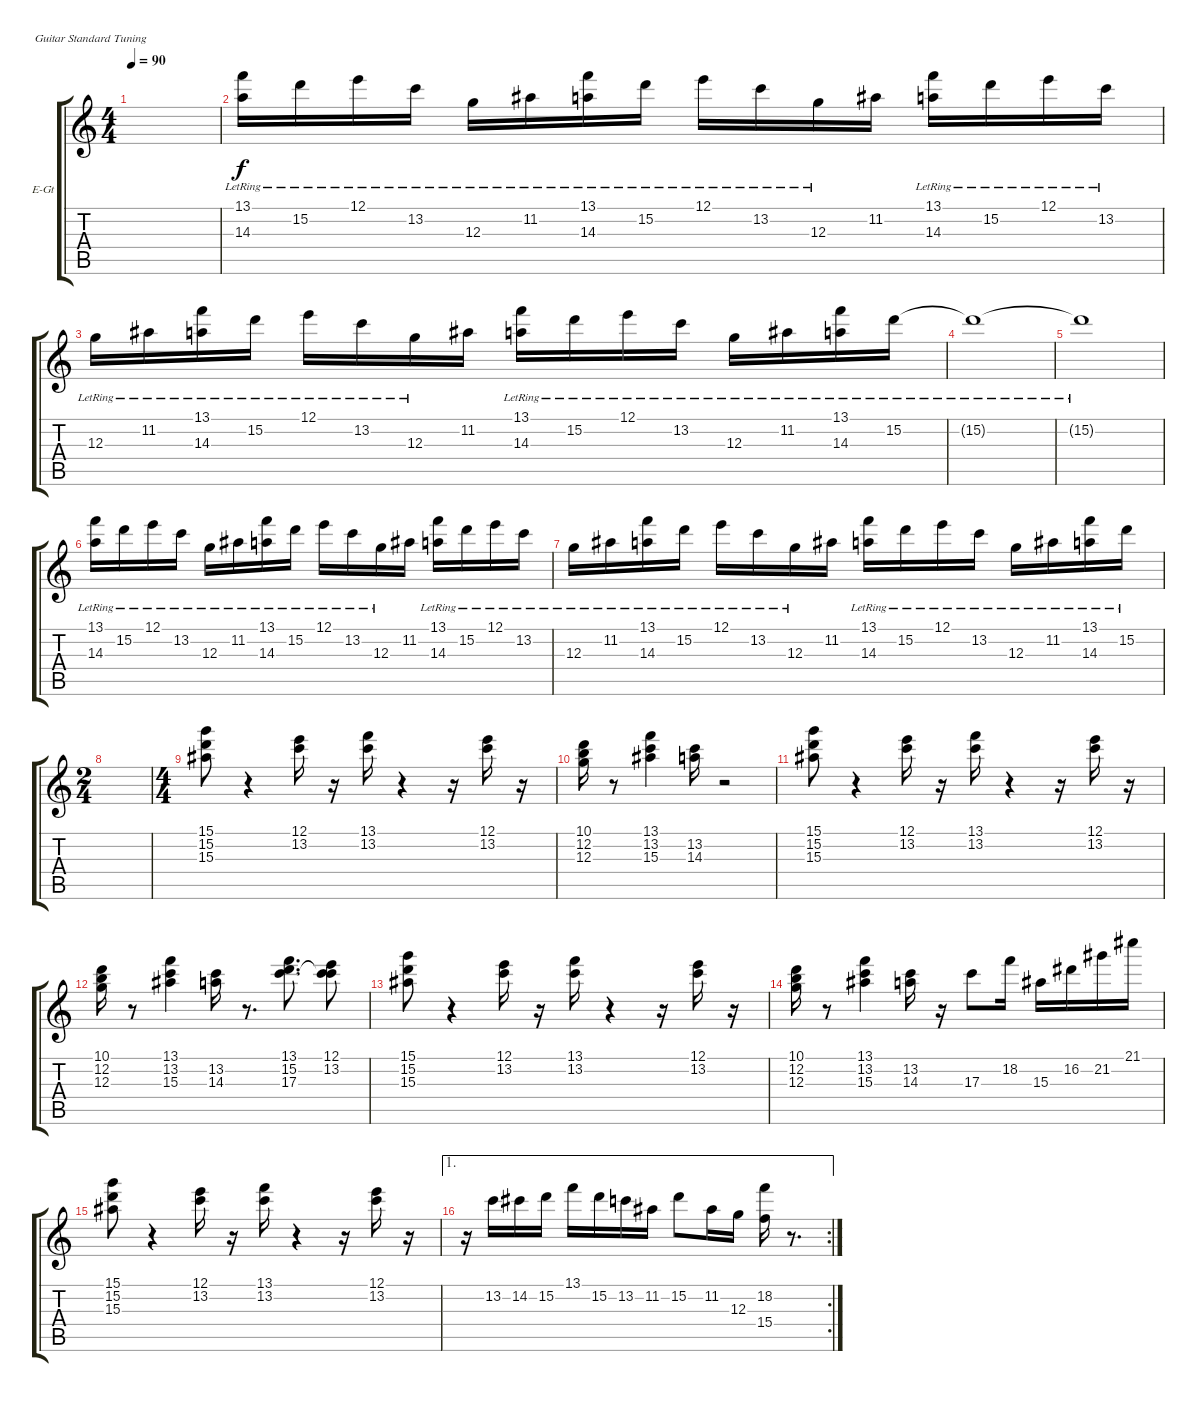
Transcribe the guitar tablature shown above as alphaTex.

\defaultSystemsLayout 4
\bracketExtendMode groupsimilarinstruments
\firstSystemTrackNameOrientation horizontal
\otherSystemsTrackNameOrientation horizontal
\track ("Clavier " "E-Gt") {instrument electricguitarclean}
\staff {score tabs}
\tuning (E4 B3 G3 D3 A2 E2)
\ts (4 4)
\tempo 90
\clef g2
\scale
0.333333
\ks c
|
\scale
0.333333 (13.1{lr} 14.3{lr}).16 15.2{lr}.16 12.1{lr}.16 13.2{lr}.16 12.3{lr}.16 11.2{lr}.16 (13.1{lr} 14.3{lr}).16 15.2{lr}.16 12.1{lr}.16 13.2{lr}.16 12.3{lr}.16 11.2.16 (13.1{lr} 14.3{lr}).16 15.2{lr}.16 12.1{lr}.16 13.2{lr}.16 |
\scale
0.333333 12.3{lr}.16 11.2{lr}.16 (13.1{lr} 14.3{lr}).16 15.2{lr}.16 12.1{lr}.16 13.2{lr}.16 12.3{lr}.16 11.2.16 (13.1{lr} 14.3{lr}).16 15.2{lr}.16 12.1{lr}.16 13.2{lr}.16 12.3{lr}.16 11.2{lr}.16 (13.1{lr} 14.3{lr}).16 15.2{lr}.16 |
\scale
0.333333 15.2{lr t}.1 |
\scale
0.333333 15.2{lr t}.1 |
\scale
0.333333 (13.1{lr} 14.3{lr}).16 15.2{lr}.16 12.1{lr}.16 13.2{lr}.16 12.3{lr}.16 11.2{lr}.16 (13.1{lr} 14.3{lr}).16 15.2{lr}.16 12.1{lr}.16 13.2{lr}.16 12.3{lr}.16 11.2.16 (13.1{lr} 14.3{lr}).16 15.2{lr}.16 12.1{lr}.16 13.2{lr}.16 |
\scale
0.333333 12.3{lr}.16 11.2{lr}.16 (13.1{lr} 14.3{lr}).16 15.2{lr}.16 12.1{lr}.16 13.2{lr}.16 12.3{lr}.16 11.2.16 (13.1{lr} 14.3{lr}).16 15.2{lr}.16 12.1{lr}.16 13.2{lr}.16 12.3{lr}.16 11.2{lr}.16 (13.1{lr} 14.3{lr}).16 15.2{lr}.16 |
\ts (2 4)
\scale
0.333333 |
\ts (4 4)
(15.3 15.2 15.1).8 r.4 (13.2 12.1).16 r.16 (13.2 13.1).16 r.4 r.16 (13.2 12.1).16 r.16 |
(12.2 10.1 12.3).16 r.8 (13.1 13.2 15.3).4 (14.3 13.2).16 r.2 |
(15.3 15.2 15.1).8 r.4 (13.2 12.1).16 r.16 (13.2 13.1).16 r.4 r.16 (13.2 12.1).16 r.16 |
(12.2 10.1 12.3).16 r.8 (13.1 13.2 15.3).4 (14.3 13.2).16 r.8{d} (17.3 15.2 13.1).8{d} (13.2 17.3{t} 12.1).8 |
(15.3 15.2 15.1).8 r.4 (13.2 12.1).16 r.16 (13.2 13.1).16 r.4 r.16 (13.2 12.1).16 r.16 |
(12.2 10.1 12.3).16 r.8 (13.1 13.2 15.3).4 (14.3 13.2).16 r.16 17.3.8 18.2.16 15.3.16 16.2.16 21.2.16 21.1.16 |
(15.3 15.2 15.1).8 r.4 (13.2 12.1).16 r.16 (13.2 13.1).16 r.4 r.16 (13.2 12.1).16 r.16 |
\ae 1
\rc 2
r.16 13.2.16{dy f} 14.2.16 15.2.16 13.1.16 15.2.16 13.2.16 11.2.16 15.2.8 11.2.16 12.3.16 (18.2 15.4).16 r.8{d}
